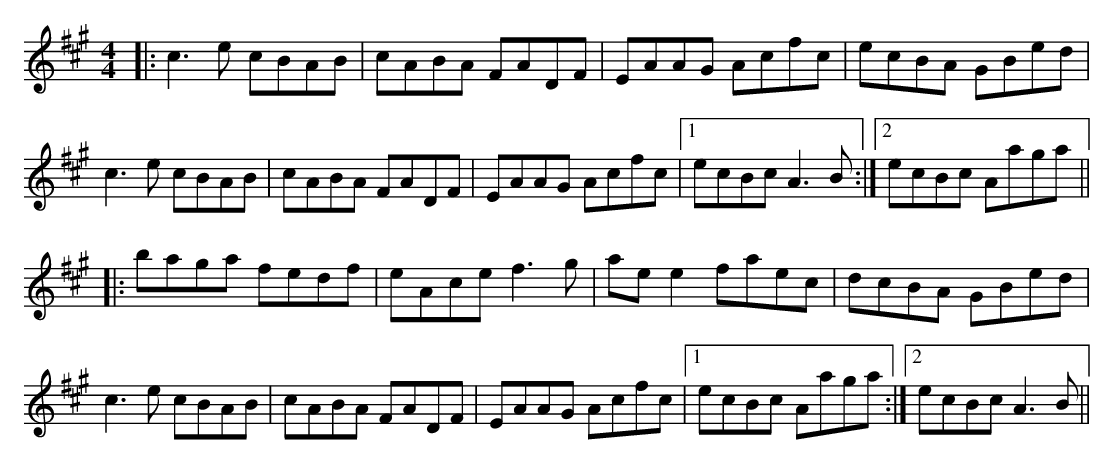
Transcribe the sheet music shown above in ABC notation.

X:1
M:4/4
K:A
|:c3e cBAB|cABA FADF|EAAG Acfc|ecBA GBed|
c3e cBAB|cABA FADF|EAAG Acfc|1 ecBc A3B:|2 ecBc Aaga||
|:baga fedf|eAce f3g|aee2 faec|dcBA GBed|
c3e cBAB|cABA FADF|EAAG Acfc|1 ecBc Aaga:|2 ecBc A3B||
